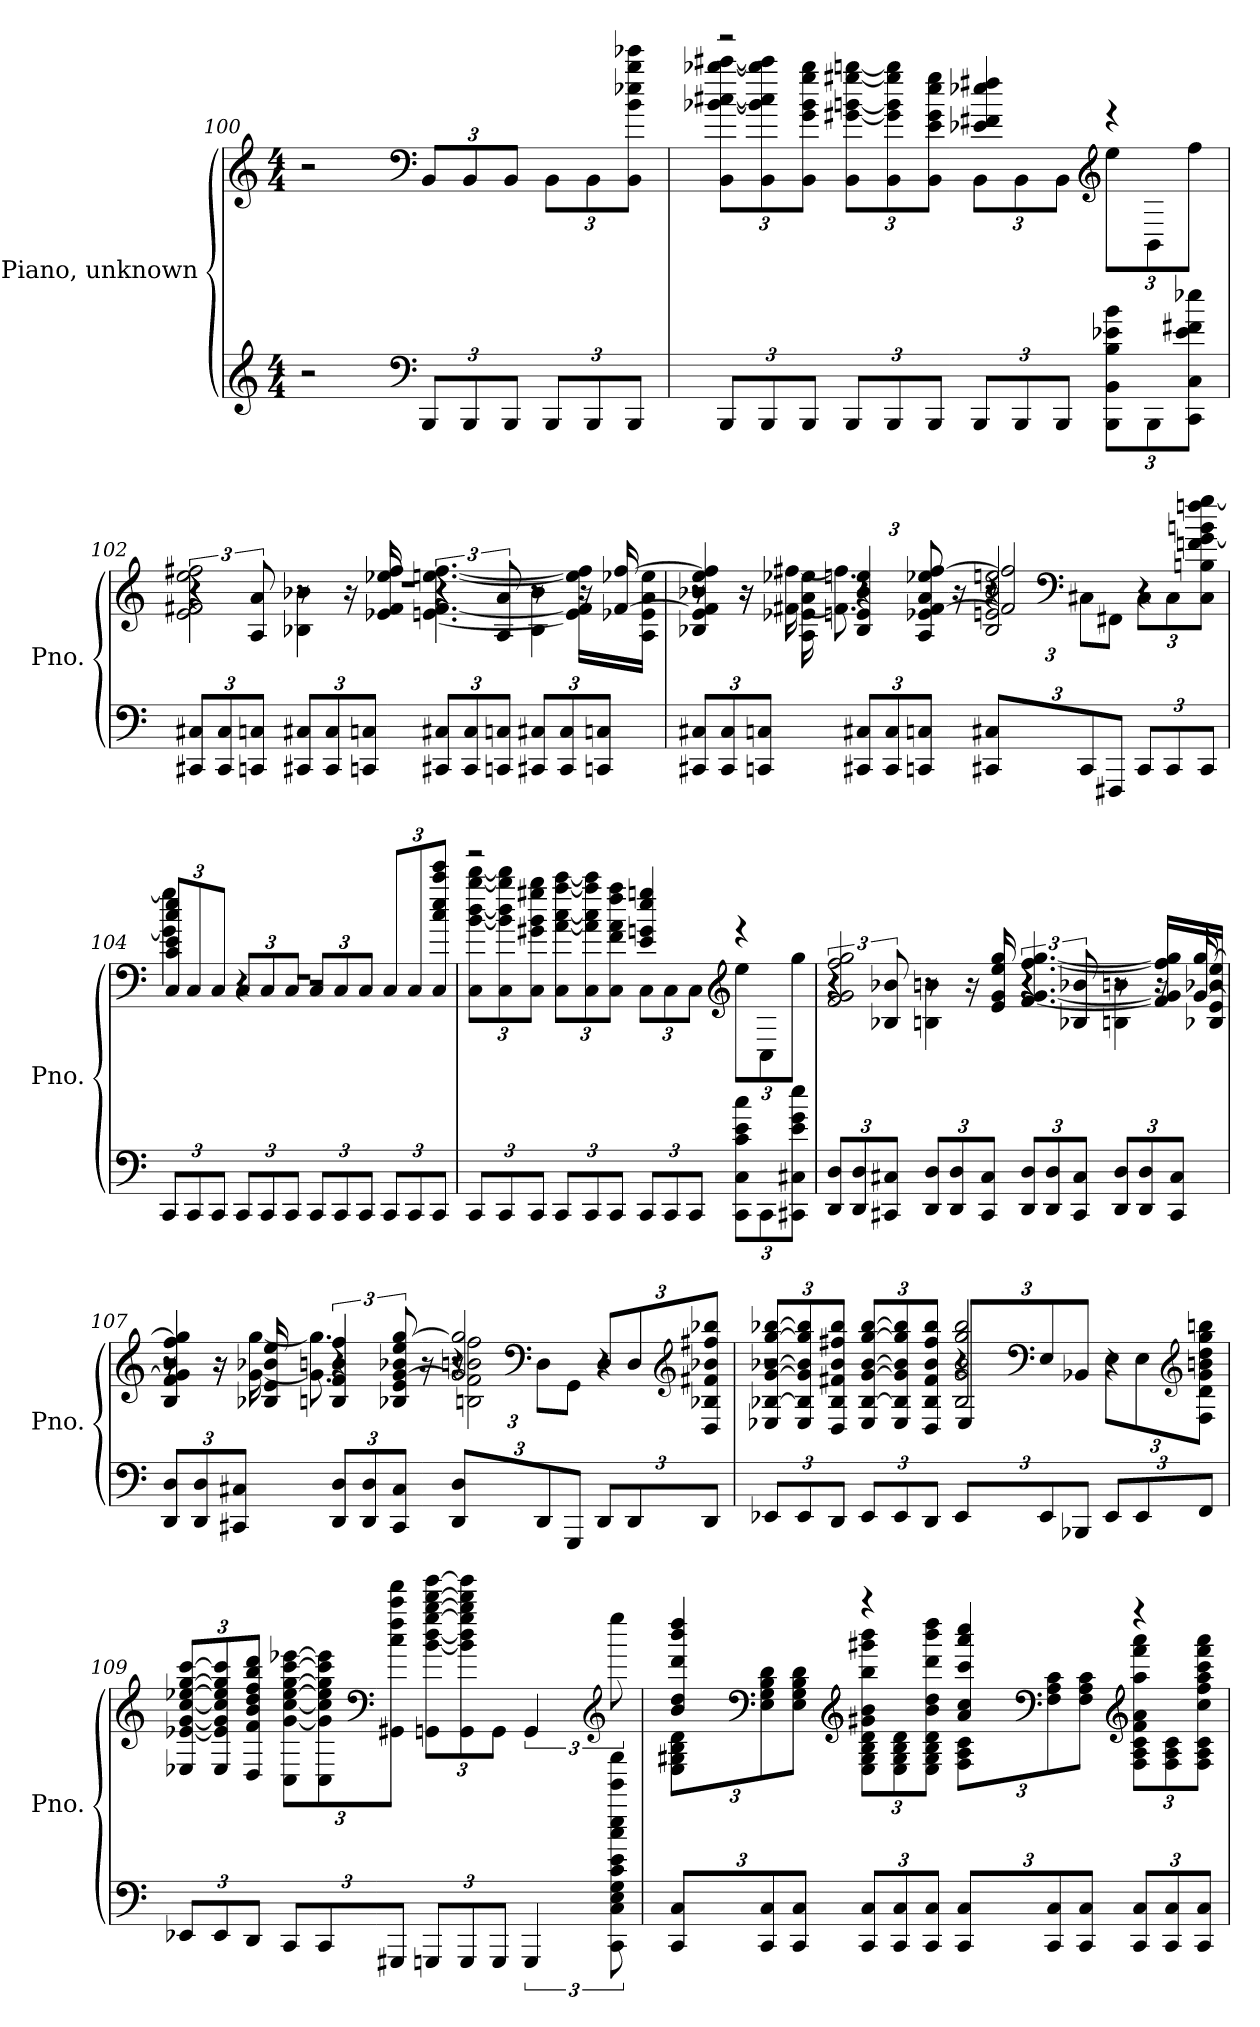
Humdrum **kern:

**kern	**kern
*part1	*part1
*staff2	*staff1
*I"Piano, unknown	*
*I'Pno.	*
!!LO:LB:g=z
*clefG2	*clefG2
*k[]	*k[]
*M4/4	*M4/4
=100	=100
2r	2r
*clefF4	*clefF4
*Xbrackettup	*Xbrackettup
12BBB/L	12BB/L
12BBB/	12BB/
12BBB/J	12BB/J
12BBB/L	12BB\L
12BBB/	12BB\
12BBB/J	12BB\ 12b\ 12ee-X\ 12bb\ 12eee-X\J
=101	=101
*	*^
12BBB/L	2r	12BB\ [12b-X\ [12cc#X\ [12bb-X\ [12ccc#X\L
12BBB/	.	12BB\ 12b-\] 12cc#\] 12bb-\] 12ccc#\]
12BBB/J	.	12BB\ 12g\ 12b-\ 12gg\ 12bb-\J
12BBB/L	.	12BB\ [12g#X\ [12bn\ [12gg#X\ [12bbn\L
12BBB/	.	12BB\ 12g#\] 12b\] 12gg#\] 12bb\]
12BBB/J	.	12BB\ 12e\ 12g#\ 12ee\ 12gg#\J
12BBB/L	4e-X/ 4f#X/ 4ee-X/ 4ff#X/	12BB\L
12BBB/	.	12BB\
12BBB/J	.	12BB\J
*	*clefG2	*
12BBB\ 12BB\ 12B\ 12e-X\ 12b\L	4r	12ee-\L
12BBB\	.	12BB\
12CC\ 12C\ 12e-\ 12f#X\ 12ee-X\J	.	12ff#\J
!!LO:PB:g=z
=102	=102	=102
*	*	*^
*	*	*	*brackettup
*	*	*	*^
12CC#X/ 12C#X/L	1r	2e\ 2f#X\ 2ee\ 2ff#X\	6r	4r
12CC#/ 12C#/	.	.	.	.
12CCn/ 12Cn/J	.	.	12A/ 12a/	.
12CC#X/ 12C#X/L	.	.	8r	4B-X\ 4b-X\
12CC#/ 12C#/	.	.	.	.
.	.	.	16r	.
12CCn/ 12Cn/J	.	.	.	.
.	.	.	16e-X/ 16f#/ 16ee-X/ 16ff#/	.
12CC#X/ 12C#X/L	.	[4.en\ [4.f#\ [4.een\ [4.ff#\	6r	4r
12CC#/ 12C#/	.	.	.	.
12CCn/ 12Cn/J	.	.	12A/ 12a/	.
12CC#X/ 12C#X/L	.	.	8r	4B-\ 4b-\
12CC#/ 12C#/	.	.	.	.
.	.	16e\] 16f#\] 16ee\] 16ff#\]LL	16r	.
12CCn/ 12Cn/J	.	.	.	.
.	.	16A\ 16e-X\ 16a\ 16ee-X\JJ	[16f#/ [16ff#/	.
!!LO:LB:g=z	!!	!!	!!
=103	=103	=103	=103	=103
12CC#X/ 12C#X/L	2r	8r	4B-X/ 4e/ 4f#/] 4b-X/ 4ee/ 4ff#/]	8r
12CC#/ 12C#/	.	.	.	.
.	.	16r	.	16r
12CCn/ 12Cn/J	.	.	.	.
.	.	16A\ 16e-X\ 16a\ 16ee-X\	.	[16f#X\ [16ff#X\
12CC#X/ 12C#X/L	.	4r	6B-/ 6en/ 6b-/ 6een/	8.f#\] 8.ff#\]
12CC#/ 12C#/	.	.	.	.
12CCn/ 12Cn/J	.	.	12A/ 12e-X/ [12f#/ 12a/ 12ee-X/ [12ff#/	.
.	.	.	.	16r
12CC#X/ 12C#X/L	2B-/ 2en/ 2b-/ 2een/	4r	2f#/] 2ff#/]	12r
*	*clefF4	*	*	*
12CC#/	.	.	.	12C#X\L
12FFF#X/J	.	.	.	12FF#X\J
*	*	*Xbrackettup	*	*
12CC#/L	.	12C#\L	.	4r
12CC#/	.	12C#\	.	.
12CC#/J	.	12C#\ 12Bn\ 12fn\ [12g\ 12bn\ 12ffn\ [12gg\J	.	.
*	*	*	*v	*v
=104	=104	=104	=104
12CC/L	1r	4g\] 4gg\]	12C/ 12c/ 12e/ 12cc/ 12ee/L
12CC/	.	.	12C/
12CC/J	.	.	12C/J
12CC/L	.	4r	12C/L
12CC/	.	.	12C/
12CC/J	.	.	12C/J
12CC/L	.	2r	12C/L
12CC/	.	.	12C/
12CC/J	.	.	12C/J
12CC/L	.	.	12C/L
12CC/	.	.	12C/
12CC/J	.	.	12C/ 12cc/ 12ee/ 12ccc/ 12eee/J
*	*	*v	*v
!!LO:LB:g=z
=105	=105	=105
12CC/L	2r	12C\ [12b\ [12dd\ [12bb\ [12ddd\L
12CC/	.	12C\ 12b\] 12dd\] 12bb\] 12ddd\]
12CC/J	.	12C\ 12g#X\ 12b\ 12gg#X\ 12bb\J
12CC/L	.	12C\ [12a\ [12cc\ [12aa\ [12ccc\L
12CC/	.	12C\ 12a\] 12cc\] 12aa\] 12ccc\]
12CC/J	.	12C\ 12f\ 12a\ 12ff\ 12aa\J
12CC/L	4e/ 4gn/ 4ee/ 4ggn/	12C\L
12CC/	.	12C\
12CC/J	.	12C\J
*	*clefG2	*
12CC\ 12C\ 12c\ 12e\ 12cc\L	4r	12ee\L
12CC\	.	12C\
12CC#X\ 12C#X\ 12e\ 12g\ 12ee\J	.	12gg\J
*	*v	*v
=106	=106
*	*brackettup
*	*^
*	*	*^
12DD/ 12D/L	6r	2f/ 2g/ 2ff/ 2gg/	4r
12DD/ 12D/	.	.	.
12CC#X/ 12C#X/J	12B-X/ 12b-X/	.	.
12DD/ 12D/L	8r	.	4Bn\ 4bn\
12DD/ 12D/	.	.	.
.	16r	.	.
12CC#/ 12C#/J	.	.	.
.	16e/ 16g/ 16ee/ 16gg/	.	.
12DD/ 12D/L	6r	[4.f/ [4.g/ [4.ff/ [4.gg/	4r
12DD/ 12D/	.	.	.
12CC#/ 12C#/J	12B-X/ 12b-X/	.	.
12DD/ 12D/L	8r	.	4Bn\ 4bn\
12DD/ 12D/	.	.	.
.	16r	16f/] 16g/] 16ff/] 16gg/]LL	.
12CC#/ 12C#/J	.	.	.
.	[16g/ [16gg/	16B-X/ 16e/ 16b-X/ 16ee/JJ	.
!!LO:LB:g=z
=107	=107	=107	=107
*	*	*	*^
12DD/ 12D/L	4B/ 4f/ 4g/] 4b/ 4ff/ 4gg/]	2r	8r	8r
12DD/ 12D/	.	.	.	.
.	.	.	16r	16r
12CC#X/ 12C#X/J	.	.	.	.
.	.	.	16B-X/ 16e/ 16b-X/ 16ee/	[16g\ [16gg\
12DD/ 12D/L	6Bn/ 6f/ 6bn/ 6ff/	.	4r	8.g\] 8.gg\]
12DD/ 12D/	.	.	.	.
12CC#/ 12C#/J	12B-X/ 12e/ [12g/ 12b-X/ 12ee/ [12gg/	.	.	.
.	.	.	.	16r
12DD/ 12D/L	2g/] 2gg/]	2Bn\ 2f\ 2bn\ 2ff\	4r	12r
*	*clefF4	*	*	*
12DD/	.	.	.	12D\L
12GGG/J	.	.	.	12GG\J
*	*	*	*Xbrackettup	*
12DD/L	.	.	12D/L	4r
12DD/	.	.	12D/	.
*	*clefG2	*	*	*
12DD/J	.	.	12D/ 12B-X/ 12f#X/ 12b-X/ 12ff#X/ 12bb-X/J	.
*	*	*	*v	*v
!!LO:LB:g=z
=108	=108	=108	=108
12EE-X/L	2r	2r	12E-X/ [12B-X/ [12g/ [12b-X/ [12gg/ [12bb-X/L
12EE-/	.	.	12E-/ 12B-/] 12g/] 12b-/] 12gg/] 12bb-/]
12DD/J	.	.	12D/ 12B-/ 12f#X/ 12b-/ 12ff#X/ 12bb-/J
12EE-/L	.	.	12E-/ [12B-/ [12g/ [12b-/ [12gg/ [12bb-/L
12EE-/	.	.	12E-/ 12B-/] 12g/] 12b-/] 12gg/] 12bb-/]
12DD/J	.	.	12D/ 12B-/ 12f#/ 12b-/ 12ff#/ 12bb-/J
12EE-/L	2B-/ 2g/ 2b-/ 2gg/ 2bb-/	4r	12E-/L
*	*clefF4	*	*
12EE-/	.	.	12E-/
12BBB-X/J	.	.	12BB-X/J
12EE-/L	.	12E-\L	4r
12EE-/	.	12E-\	.
*	*clefG2	*	*
12FF/J	.	12F\ 12d\ 12g\ 12bn\ 12dd\ 12gg\ 12bbn\J	.
*	*v	*v	*v
=109	=109
12EE-X/L	12E-X/ [12e-X/ [12g/ [12cc/ [12ee-X/ [12gg/ [12ccc/L
12EE-/	12E-/ 12e-/] 12g/] 12cc/] 12ee-/] 12gg/] 12ccc/]
12DD/J	12D/ 12f/ 12b/ 12dd/ 12ff/ 12bb/ 12ddd/J
12CC/L	12C\ [12g\ [12cc\ [12ee-\ [12gg\ [12ccc\ [12eee-X\L
12CC/	12C\ 12g\] 12cc\] 12ee-\] 12gg\] 12ccc\] 12eee-\]
*	*clefF4
12GGG#X/J	12GG#X\ 12cc\ 12ff\ 12ccc\ 12fff\J
12GGGn/L	12GGn\ [12b\ [12dd\ [12gg\ [12bb\ [12ddd\ [12ggg\L
12GGG/	12GG\ 12b\] 12dd\] 12gg\] 12bb\] 12ddd\] 12ggg\]
12GGG/J	12GG\J
*brackettup	*brackettup
6GGG/	6GG/
*	*clefG2
12CC\ 12C\ 12E\ 12G\ 12c\ 12e\ 12cc\ 12ee\ 12eee\ 12cccc\	12eeee\
!!LO:LB:g=z
=110	=110
*	*^
*Xbrackettup	*	*Xbrackettup
12CC/ 12C/L	4b/ 4dd/ 4ddd/ 4bbb/ 4dddd/	12E\ 12G#X\ 12B\ 12d\L
*	*clefF4	*
12CC/ 12C/	.	12E\ 12G#\ 12B\ 12d\
12CC/ 12C/J	.	12E\ 12G#\ 12B\ 12d\J
*	*clefG2	*
12CC/ 12C/L	4r	12E\ 12G#\ 12B\ 12d\ 12g#X\ 12b\ 12bb\ 12ggg#X\ 12bbb\L
12CC/ 12C/	.	12E\ 12G#\ 12B\ 12d\
12CC/ 12C/J	.	12E\ 12G#\ 12B\ 12d\ 12b\ 12dd\ 12ddd\ 12bbb\ 12dddd\J
12CC/ 12C/L	4a/ 4cc/ 4ccc/ 4aaa/ 4cccc/	12F\ 12A\ 12c\L
*	*clefF4	*
12CC/ 12C/	.	12F\ 12A\ 12c\
12CC/ 12C/J	.	12F\ 12A\ 12c\J
*	*clefG2	*
12CC/ 12C/L	4r	12F\ 12A\ 12c\ 12f\ 12a\ 12aa\ 12fff\ 12aaa\L
12CC/ 12C/	.	12F\ 12A\ 12c\
12CC/ 12C/J	.	12F\ 12A\ 12c\ 12cc\ 12ff\ 12aa\ 12ccc\ 12fff\ 12aaa\J
*	*v	*v
=	=
*-	*-
